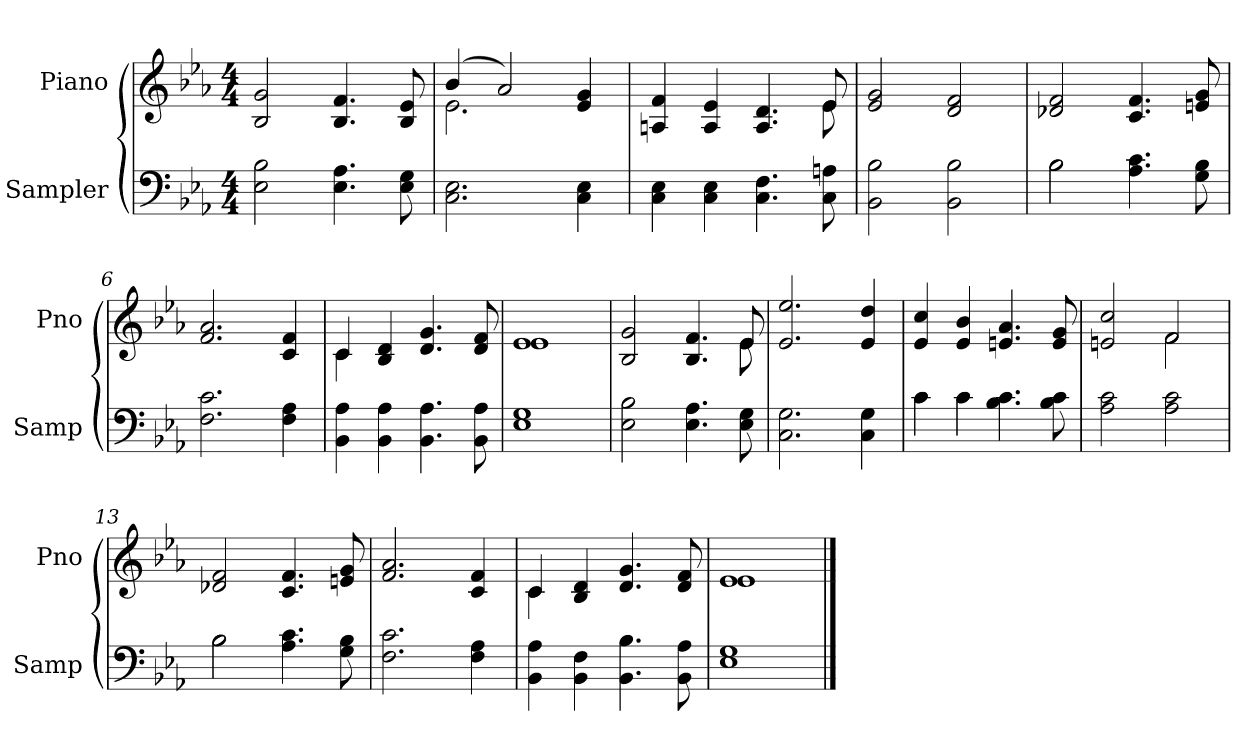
**kern	**kern
*part2	*part1
*staff2	*staff1
*I"Sampler	*I"Piano
*I'Samp	*I'Pno
*clefF4	*clefG2
*k[b-e-a-]	*k[b-e-a-]
*E-:	*E-:
*M4/4	*M4/4
=1	=1
2E- 2B-	2B- 2g
4.E- 4.A-	4.B- 4.f
8E- 8G	8B- 8e-
=2	=2
*	*^
2.C 2.E-	(4b-/	2.e-
.	2a-/)	.
4C 4E-	4e- 4g	4ryy
=3	=3	=3
4C 4E-	4An 4f	2..ryy
4C 4E-	4A 4e-	.
4.C 4.F	4.A 4.d	.
8C 8An	8e-/	8e-
*	*v	*v
=4	=4
2BB- 2B-	2e- 2g
2BB- 2B-	2d 2f
=5	=5
*^	*
2B-\	2B-	2d-X 2f
4.A- 4.c	2ryy	4.c 4.f
8G 8B-	.	8en 8g
*v	*v	*
=6	=6
2.F 2.c	2.f 2.a-
4F 4A-	4c 4f
=7	=7
*	*^
4BB- 4A-	4c/	4c
4BB- 4A-	4B- 4d	2.ryy
4.BB- 4.A-	4.d 4.g	.
8BB- 8A-	8d 8f	.
=8	=8	=8
1E- 1G	1e-/	1e-
=9	=9	=9
2E- 2B-	2B- 2g	2..ryy
4.E- 4.A-	4.B- 4.f	.
8E- 8G	8e-/	8e-
*	*v	*v
=10	=10
2.C 2.G	2.e- 2.ee-
4C 4G	4e- 4dd
=11	=11
*^	*
4c\	4c	4e- 4cc
4c\	4c	4e- 4b-
4.B- 4.c	2ryy	4.en 4.a-
8B- 8c	.	8e 8g
*v	*v	*
=12	=12
*	*^
2A- 2c	2en 2cc	2ryy
2A- 2c	2f/	2f
*	*v	*v
=13	=13
*^	*
2B-\	2B-	2d-X 2f
4.A- 4.c	2ryy	4.c 4.f
8G 8B-	.	8en 8g
*v	*v	*
=14	=14
2.F 2.c	2.f 2.a-
4F 4A-	4c 4f
=15	=15
*	*^
4BB- 4A-	4c/	4c
4BB- 4F	4B- 4d	2.ryy
4.BB- 4.B-	4.d 4.g	.
8BB- 8A-	8d 8f	.
=16	=16	=16
1E- 1G	1e-/	1e-
*	*v	*v
==	==
*-	*-
